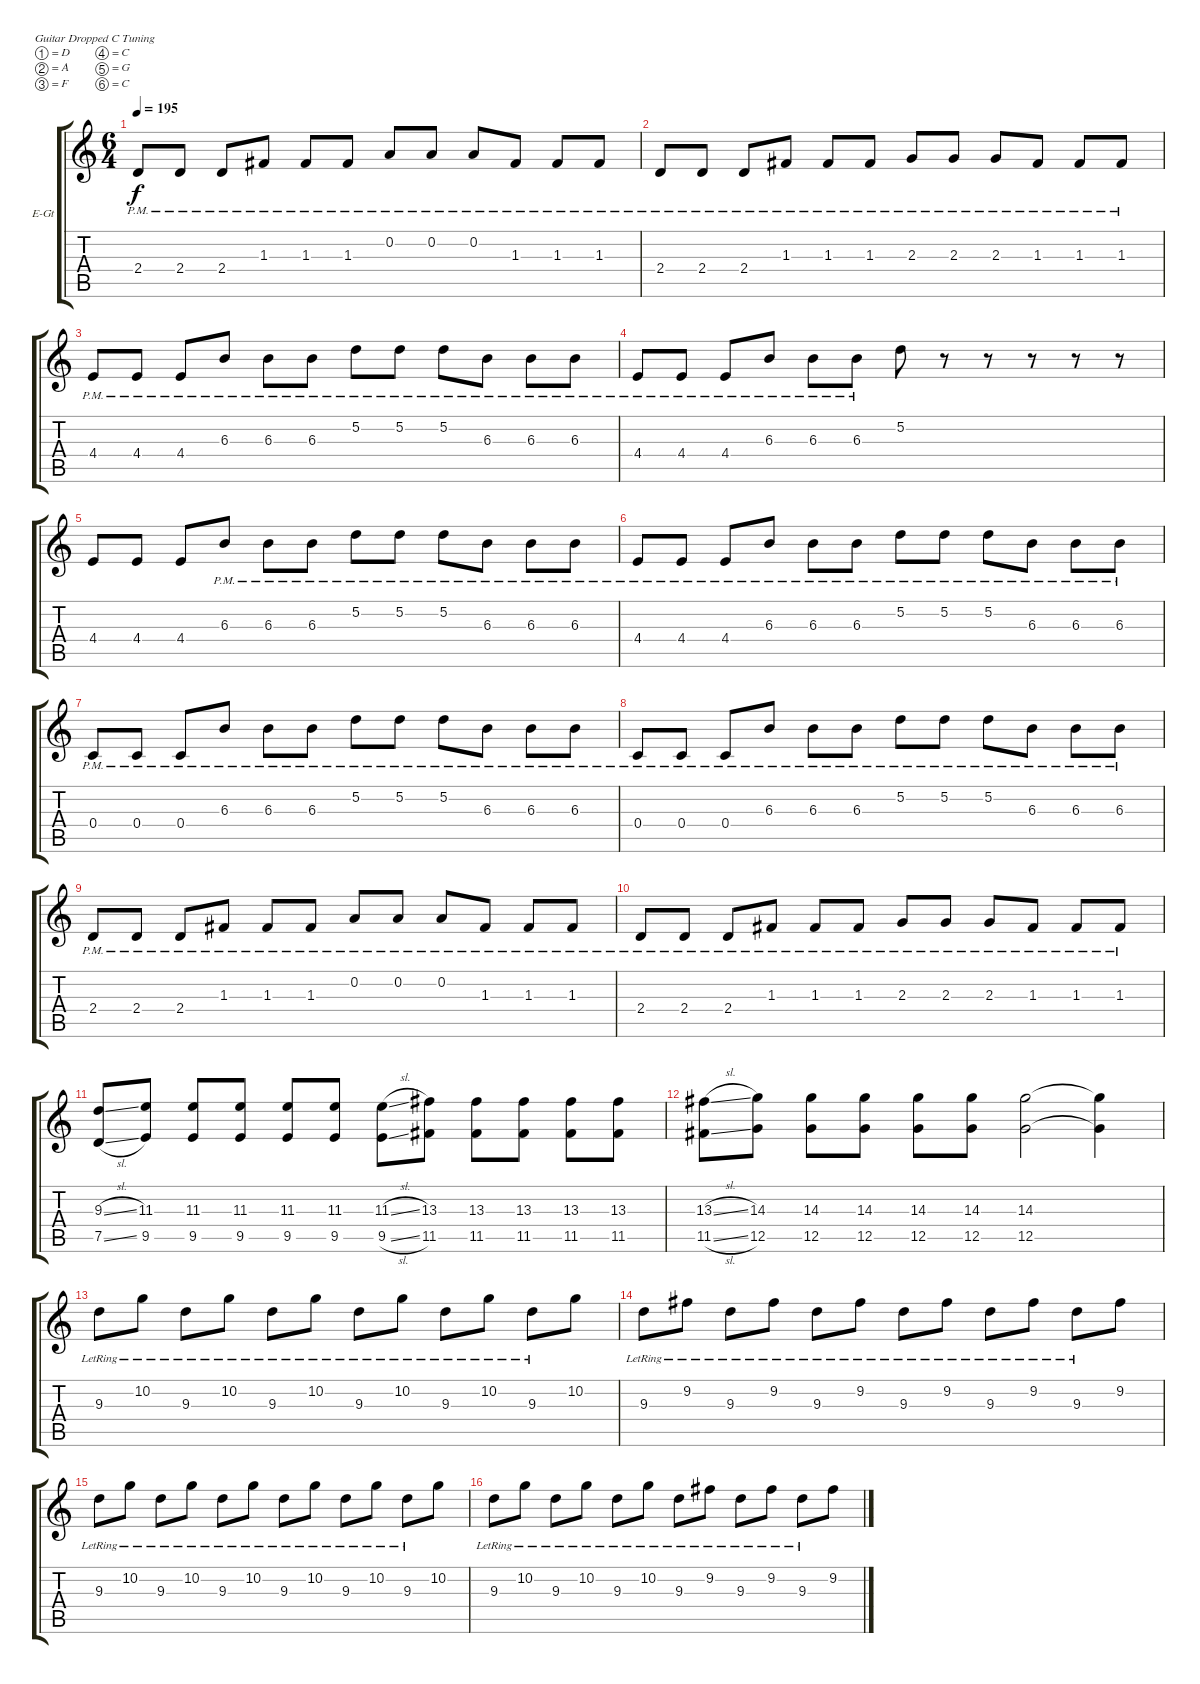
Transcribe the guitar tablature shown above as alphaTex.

\bracketExtendMode groupsimilarinstruments
\firstSystemTrackNameOrientation horizontal
\otherSystemsTrackNameOrientation horizontal
\track ("Michael Paget" "E-Gt") {instrument distortionguitar}
\staff {score tabs}
\tuning (D4 A3 F3 C3 G2 C2)
\ts (6 4)
\tempo 195
\clef g2
\ks c
2.4{pm}.8{dy f} 2.4{pm}.8 2.4{pm}.8 1.3{pm}.8 1.3{pm}.8 1.3{pm}.8 0.2{pm}.8 0.2{pm}.8 0.2{pm}.8 1.3{pm}.8 1.3{pm}.8 1.3{pm}.8 |
2.4{pm}.8 2.4{pm}.8 2.4{pm}.8 1.3{pm}.8 1.3{pm}.8 1.3{pm}.8 2.3{pm}.8 2.3{pm}.8 2.3{pm}.8 1.3{pm}.8 1.3{pm}.8 1.3{pm}.8 |
4.4{pm}.8 4.4{pm}.8 4.4{pm}.8 6.3{pm}.8 6.3{pm}.8 6.3{pm}.8 5.2{pm}.8 5.2{pm}.8 5.2{pm}.8 6.3{pm}.8 6.3{pm}.8 6.3{pm}.8 |
4.4{pm}.8 4.4{pm}.8 4.4{pm}.8 6.3{pm}.8 6.3{pm}.8 6.3{pm}.8 5.2.8 r.8 r.8 r.8 r.8 r.8 |
4.4.8 4.4.8 4.4.8 6.3{pm}.8 6.3{pm}.8 6.3{pm}.8 5.2{pm}.8 5.2{pm}.8 5.2{pm}.8 6.3{pm}.8 6.3{pm}.8 6.3{pm}.8 |
4.4{pm}.8 4.4{pm}.8 4.4{pm}.8 6.3{pm}.8 6.3{pm}.8 6.3{pm}.8 5.2{pm}.8 5.2{pm}.8 5.2{pm}.8 6.3{pm}.8 6.3{pm}.8 6.3{pm}.8 |
0.4{pm}.8 0.4{pm}.8 0.4{pm}.8 6.3{pm}.8 6.3{pm}.8 6.3{pm}.8 5.2{pm}.8 5.2{pm}.8 5.2{pm}.8 6.3{pm}.8 6.3{pm}.8 6.3{pm}.8 |
0.4{pm}.8 0.4{pm}.8 0.4{pm}.8 6.3{pm}.8 6.3{pm}.8 6.3{pm}.8 5.2{pm}.8 5.2{pm}.8 5.2{pm}.8 6.3{pm}.8 6.3{pm}.8 6.3{pm}.8 |
2.4{pm}.8 2.4{pm}.8 2.4{pm}.8 1.3{pm}.8 1.3{pm}.8 1.3{pm}.8 0.2{pm}.8 0.2{pm}.8 0.2{pm}.8 1.3{pm}.8 1.3{pm}.8 1.3{pm}.8 |
2.4{pm}.8 2.4{pm}.8 2.4{pm}.8 1.3{pm}.8 1.3{pm}.8 1.3{pm}.8 2.3{pm}.8 2.3{pm}.8 2.3{pm}.8 1.3{pm}.8 1.3{pm}.8 1.3{pm}.8 |
(9.3{sl} 7.5{sl}).8 (11.3 9.5).8 (9.5 11.3).8 (9.5 11.3).8 (9.5 11.3).8 (9.5 11.3).8 (9.5{sl} 11.3{sl}).8 (11.5 13.3).8 (11.5 13.3).8 (11.5 13.3).8 (11.5 13.3).8 (11.5 13.3).8 |
(11.5{sl} 13.3{sl}).8 (12.5 14.3).8 (14.3 12.5).8 (14.3 12.5).8 (14.3 12.5).8 (14.3 12.5).8 (12.5 14.3).2 (14.3{t} 12.5{t}).4 |
9.3{lr}.8 10.2{lr}.8 9.3{lr}.8 10.2{lr}.8 9.3{lr}.8 10.2{lr}.8 9.3{lr}.8 10.2{lr}.8 9.3{lr}.8 10.2{lr}.8 9.3{lr}.8 10.2.8 |
9.3{lr}.8 9.2{lr}.8 9.3{lr}.8 9.2{lr}.8 9.3{lr}.8 9.2{lr}.8 9.3{lr}.8 9.2{lr}.8 9.3{lr}.8 9.2{lr}.8 9.3{lr}.8 9.2.8 |
9.3{lr}.8 10.2{lr}.8 9.3{lr}.8 10.2{lr}.8 9.3{lr}.8 10.2{lr}.8 9.3{lr}.8 10.2{lr}.8 9.3{lr}.8 10.2{lr}.8 9.3{lr}.8 10.2.8 |
9.3{lr}.8 10.2{lr}.8 9.3{lr}.8 10.2{lr}.8 9.3{lr}.8 10.2{lr}.8 9.3{lr}.8 9.2{lr}.8 9.3{lr}.8 9.2{lr}.8 9.3{lr}.8 9.2.8
